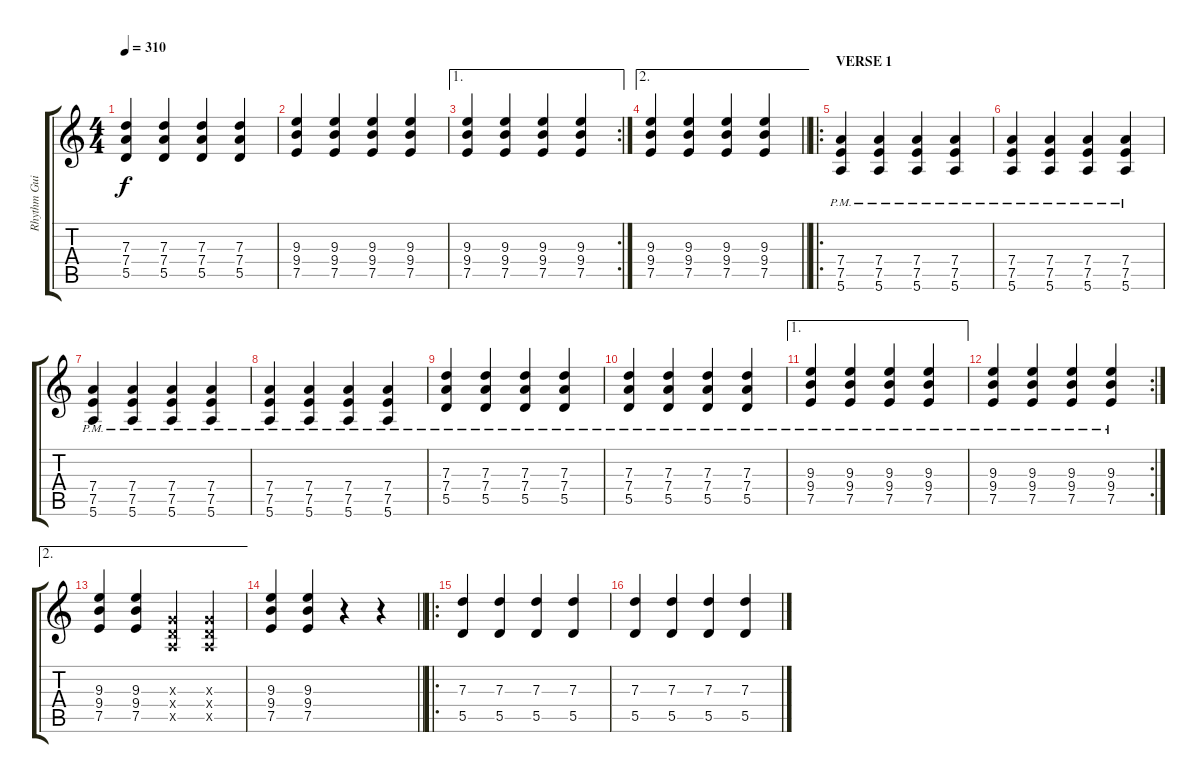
\track ("Rhythm Guitar" "Rhythm Gui") {instrument overdrivenguitar}
\staff {score tabs}
\tuning (E4 B3 G3 D3 A2 E2) {hide}
\ts (4 4)
\tempo 310
\clef g2
\ks c
(7.3 7.4 5.5).4{dy f} (7.3 7.4 5.5).4 (7.3 7.4 5.5).4 (7.3 7.4 5.5).4 |
(9.3 9.4 7.5).4 (9.3 9.4 7.5).4 (9.3 9.4 7.5).4 (9.3 9.4 7.5).4 |
\ae 1
\rc 2
(9.3 9.4 7.5).4 (9.3 9.4 7.5).4 (9.3 9.4 7.5).4 (9.3 9.4 7.5).4 |
\ae 2
\barLineRight lightlight
(9.3 9.4 7.5).4 (9.3 9.4 7.5).4 (9.3 9.4 7.5).4 (9.3 9.4 7.5).4 |
\ro
\section ("" "VERSE 1")
(7.4{pm} 7.5{pm} 5.6{pm}).4 (7.4{pm} 7.5{pm} 5.6{pm}).4 (7.4{pm} 7.5{pm} 5.6{pm}).4 (7.4{pm} 7.5{pm} 5.6{pm}).4 |
(7.4{pm} 7.5{pm} 5.6{pm}).4 (7.4{pm} 7.5{pm} 5.6{pm}).4 (7.4{pm} 7.5{pm} 5.6{pm}).4 (7.4{pm} 7.5{pm} 5.6{pm}).4 |
(7.4{pm} 7.5{pm} 5.6{pm}).4 (7.4{pm} 7.5{pm} 5.6{pm}).4 (7.4{pm} 7.5{pm} 5.6{pm}).4 (7.4{pm} 7.5{pm} 5.6{pm}).4 |
(7.4{pm} 7.5{pm} 5.6{pm}).4 (7.4{pm} 7.5{pm} 5.6{pm}).4 (7.4{pm} 7.5{pm} 5.6{pm}).4 (7.4{pm} 7.5{pm} 5.6{pm}).4 |
(7.3{pm} 7.4{pm} 5.5{pm}).4 (7.3{pm} 7.4{pm} 5.5{pm}).4 (7.3{pm} 7.4{pm} 5.5{pm}).4 (7.3{pm} 7.4{pm} 5.5{pm}).4 |
(7.3{pm} 7.4{pm} 5.5{pm}).4 (7.3{pm} 7.4{pm} 5.5{pm}).4 (7.3{pm} 7.4{pm} 5.5{pm}).4 (7.3{pm} 7.4{pm} 5.5{pm}).4 |
\ae 1
(9.3{pm} 9.4{pm} 7.5{pm}).4 (9.3{pm} 9.4{pm} 7.5{pm}).4 (9.3{pm} 9.4{pm} 7.5{pm}).4 (9.3{pm} 9.4{pm} 7.5{pm}).4 |
\rc 2
(9.3{pm} 9.4{pm} 7.5{pm}).4 (9.3{pm} 9.4{pm} 7.5{pm}).4 (9.3{pm} 9.4{pm} 7.5{pm}).4 (9.3{pm} 9.4{pm} 7.5{pm}).4 |
\ae 2
(9.3 9.4 7.5).4 (9.3 9.4 7.5).4 (0.3{x} 0.4{x} 0.5{x}).4 (0.3{x} 0.4{x} 0.5{x}).4 |
\barLineRight lightlight
(9.3 9.4 7.5).4 (9.3 9.4 7.5).4 r.4 r.4 |
\ro
(7.3 5.5).4{volume 6} (7.3 5.5).4 (7.3 5.5).4 (7.3 5.5).4 |
(7.3 5.5).4 (7.3 5.5).4 (7.3 5.5).4 (7.3 5.5).4
